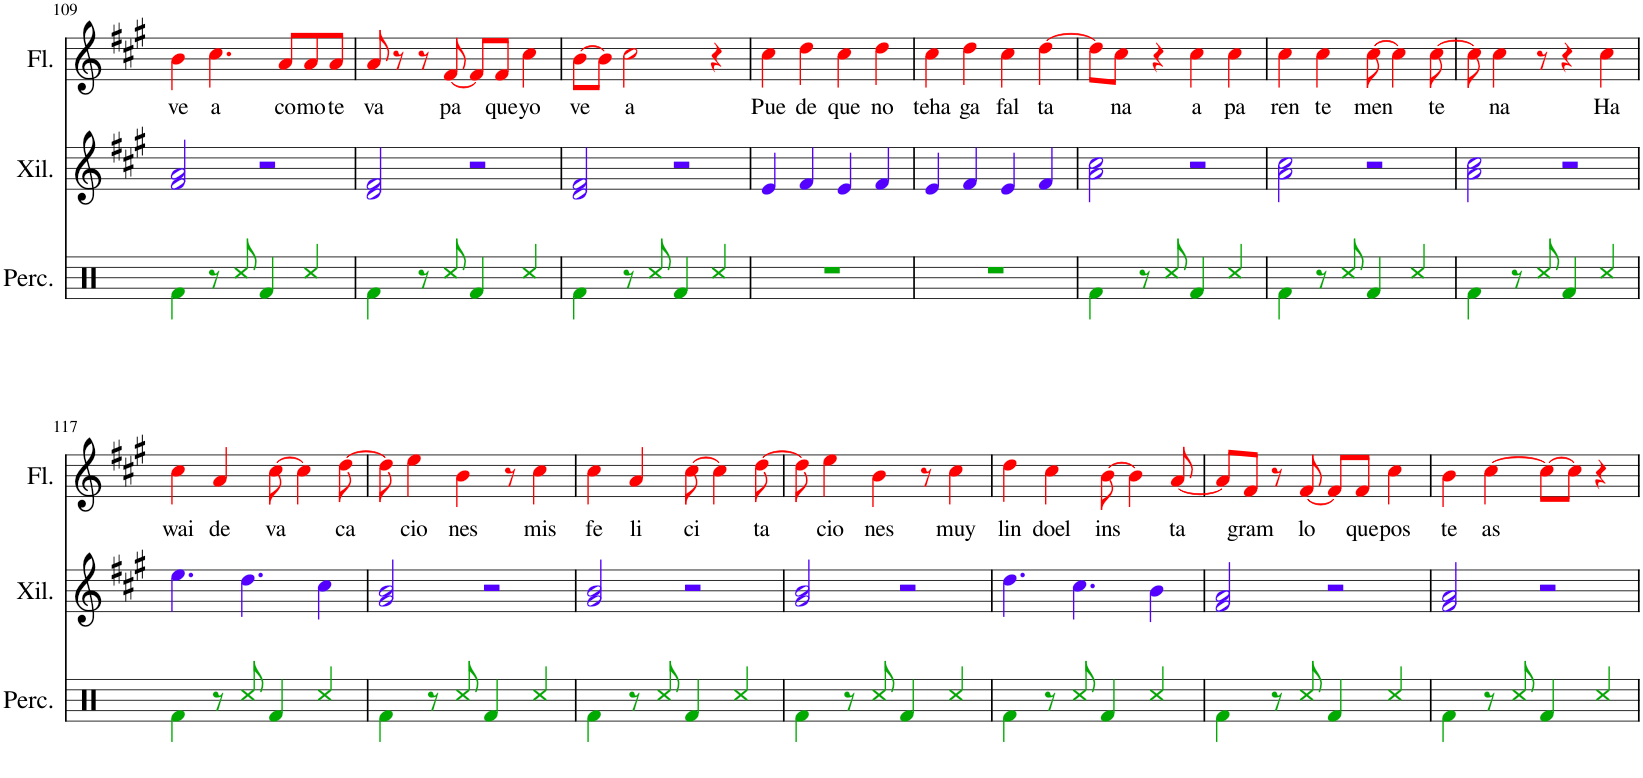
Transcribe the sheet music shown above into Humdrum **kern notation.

**kern	**kern	**kern	**text
*part3	*part2	*part1	*part1
*staff3	*staff2	*staff1	*staff1
*I"Percusión	*I"Xilófono	*I"Flauta	*
*I'Perc.	*I'Xil.	*I'Fl.	*
!!LO:PB:g=z
*clefX	*clefG2	*clefG2	*
*	*Trd-7c-12	*	*
*k[]	*k[f#c#g#]	*k[f#c#g#]	*
*M4/4	*M4/4	*M4/4	*
=109	=109	=109	=109
!	!	!	!LO:LY:b
4Rfi\	2f#j/ 2aj/	4bZ\	ve
!	!	!	!LO:LY:b
8r	.	4.cc#Z\	a
8Rcci/	.	.	.
4Rfi/	2r	.	.
!	!	!	!LO:LY:b
.	.	8aZ/L	co
!	!	!	!LO:LY:b
4Rcci/	.	8aZ/	mo
!	!	!	!LO:LY:b
.	.	8aZ/J	te
=110	=110	=110	=110
!	!	!	!LO:LY:b
4Rfi\	2dj/ 2f#j/	8aZ/	va
.	.	8r	.
8r	.	8r	.
!	!	!	!LO:LY:b
8Rcci/	.	[8f#Z/	pa
4Rfi/	2r	8f#Z/L]	.
!	!	!	!LO:LY:b
.	.	8f#Z/J	que
!	!	!	!LO:LY:b
4Rcci/	.	4cc#Z\	yo
=111	=111	=111	=111
!	!	!	!LO:LY:b
4Rfi\	2dj/ 2f#j/	[8bZ\L	ve
.	.	8bZ\J]	.
!	!	!	!LO:LY:b
8r	.	2cc#Z\	a
8Rcci/	.	.	.
4Rfi/	2r	.	.
4Rcci/	.	4r	.
=112	=112	=112	=112
!	!	!	!LO:LY:b
1r	4ej/	4cc#Z\	Pue
!	!	!	!LO:LY:b
.	4f#j/	4ddZ\	de
!	!	!	!LO:LY:b
.	4ej/	4cc#Z\	que
!	!	!	!LO:LY:b
.	4f#j/	4ddZ\	no
=113	=113	=113	=113
!	!	!	!LO:LY:b
1r	4ej/	4cc#Z\	teha
!	!	!	!LO:LY:b
.	4f#j/	4ddZ\	ga
!	!	!	!LO:LY:b
.	4ej/	4cc#Z\	fal
!	!	!	!LO:LY:b
.	4f#j/	[4ddZ\	ta
=114	=114	=114	=114
4Rfi\	2aj\ 2cc#j\	8ddZ\L]	.
!	!	!	!LO:LY:b
.	.	8cc#Z\J	na
8r	.	4r	.
8Rcci/	.	.	.
!	!	!	!LO:LY:b
4Rfi/	2r	4cc#Z\	a
!	!	!	!LO:LY:b
4Rcci/	.	4cc#Z\	pa
=115	=115	=115	=115
!	!	!	!LO:LY:b
4Rfi\	2aj\ 2cc#j\	4cc#Z\	ren
!	!	!	!LO:LY:b
8r	.	4cc#Z\	te
8Rcci/	.	.	.
!	!	!	!LO:LY:b
4Rfi/	2r	[8cc#Z\	men
.	.	4cc#Z\]	.
4Rcci/	.	.	.
!	!	!	!LO:LY:b
.	.	[8cc#Z\	te
=116	=116	=116	=116
4Rfi\	2aj\ 2cc#j\	8cc#Z\]	.
!	!	!	!LO:LY:b
.	.	4cc#Z\	na
8r	.	.	.
8Rcci/	.	8r	.
4Rfi/	2r	4r	.
!	!	!	!LO:LY:b
4Rcci/	.	4cc#Z\	Ha
!!LO:LB:g=z
=117	=117	=117	=117
!	!	!	!LO:LY:b
4Rfi\	4.eej\	4cc#Z\	wai
!	!	!	!LO:LY:b
8r	.	4aZ/	de
8Rcci/	4.ddj\	.	.
!	!	!	!LO:LY:b
4Rfi/	.	[8cc#Z\	va
.	.	4cc#Z\]	.
4Rcci/	4cc#j\	.	.
!	!	!	!LO:LY:b
.	.	[8ddZ\	ca
=118	=118	=118	=118
4Rfi\	2g#j/ 2bj/	8ddZ\]	.
!	!	!	!LO:LY:b
.	.	4eeZ\	cio
8r	.	.	.
!	!	!	!LO:LY:b
8Rcci/	.	4bZ\	nes
4Rfi/	2r	.	.
.	.	8r	.
!	!	!	!LO:LY:b
4Rcci/	.	4cc#Z\	mis
=119	=119	=119	=119
!	!	!	!LO:LY:b
4Rfi\	2g#j/ 2bj/	4cc#Z\	fe
!	!	!	!LO:LY:b
8r	.	4aZ/	li
8Rcci/	.	.	.
!	!	!	!LO:LY:b
4Rfi/	2r	[8cc#Z\	ci
.	.	4cc#Z\]	.
4Rcci/	.	.	.
!	!	!	!LO:LY:b
.	.	[8ddZ\	ta
=120	=120	=120	=120
4Rfi\	2g#j/ 2bj/	8ddZ\]	.
!	!	!	!LO:LY:b
.	.	4eeZ\	cio
8r	.	.	.
!	!	!	!LO:LY:b
8Rcci/	.	4bZ\	nes
4Rfi/	2r	.	.
.	.	8r	.
!	!	!	!LO:LY:b
4Rcci/	.	4cc#Z\	muy
=121	=121	=121	=121
!	!	!	!LO:LY:b
4Rfi\	4.ddj\	4ddZ\	lin
!	!	!	!LO:LY:b
8r	.	4cc#Z\	doel
8Rcci/	4.cc#j\	.	.
!	!	!	!LO:LY:b
4Rfi/	.	[8bZ\	ins
.	.	4bZ\]	.
4Rcci/	4bj\	.	.
!	!	!	!LO:LY:b
.	.	[8aZ/	ta
=122	=122	=122	=122
4Rfi\	2f#j/ 2aj/	8aZ/L]	.
!	!	!	!LO:LY:b
.	.	8f#Z/J	gram
8r	.	8r	.
!	!	!	!LO:LY:b
8Rcci/	.	[8f#Z/	lo
4Rfi/	2r	8f#Z/L]	.
!	!	!	!LO:LY:b
.	.	8f#Z/J	que
!	!	!	!LO:LY:b
4Rcci/	.	4cc#Z\	pos
=123	=123	=123	=123
!	!	!	!LO:LY:b
4Rfi\	2f#j/ 2aj/	4bZ\	te
!	!	!	!LO:LY:b
8r	.	[4cc#Z\	as
8Rcci/	.	.	.
4Rfi/	2r	8cc#Z\L_	.
.	.	8cc#Z\J]	.
4Rcci/	.	4r	.
=	=	=	=
*-	*-	*-	*-
